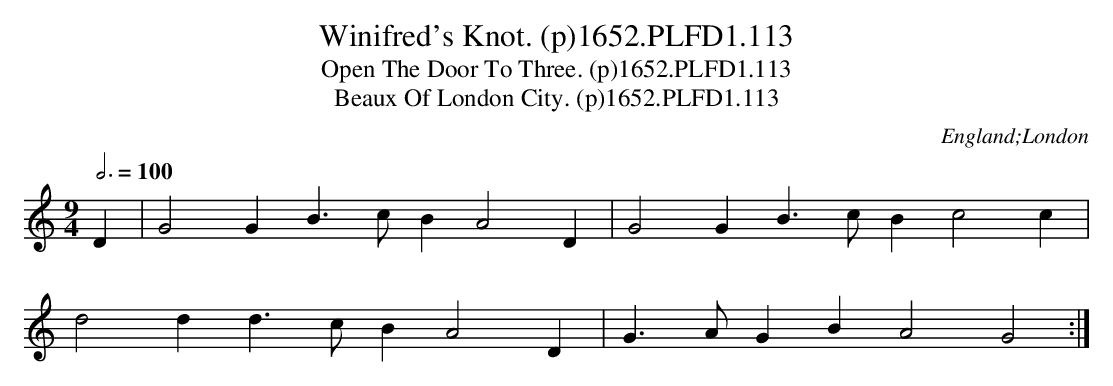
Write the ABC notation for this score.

X:1
T:Winifred's Knot. (p)1652.PLFD1.113
T:Open The Door To Three. (p)1652.PLFD1.113
T:Beaux Of London City. (p)1652.PLFD1.113
M:9/4
L:1/4
Q:3/4=100
O:England;London
K:C
D|G2 G B>cB A2 D| G2 G B>cB c2 c|
d2 d d>cB A2 D| G>AG B A2 G2:|
